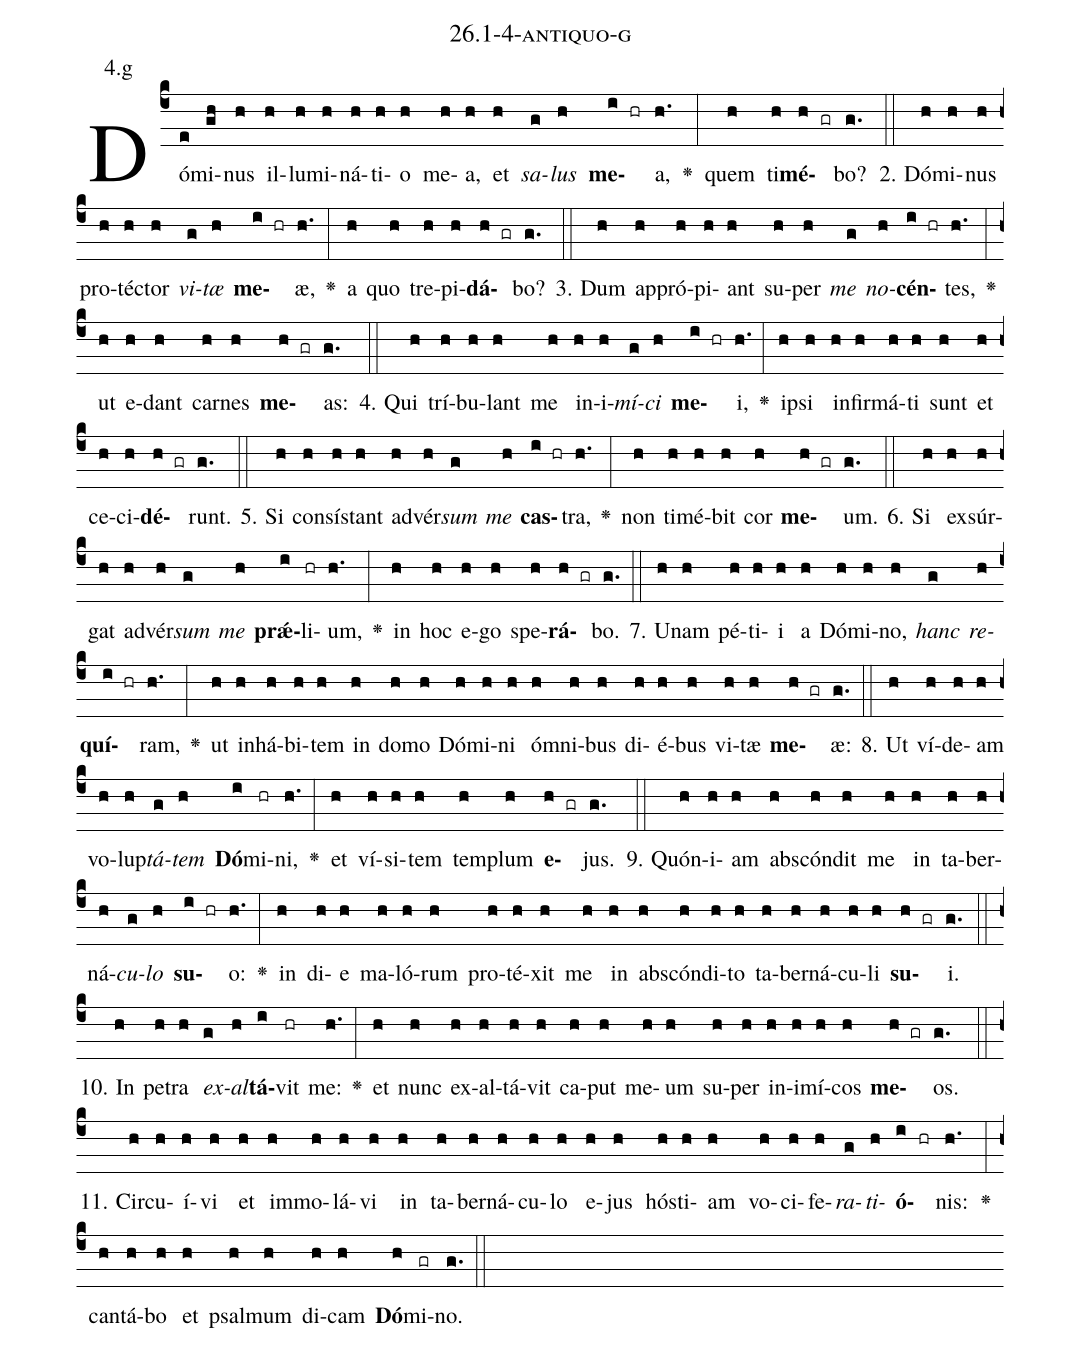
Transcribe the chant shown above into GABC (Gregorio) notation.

name: 26.1-4-antiquo-g;
annotation: 4.g;
%%
(c4)Dó(e)mi(gh)nus(h) il(h)lu(h)mi(h)ná(h)ti(h)o(h) me(h)a,(h) et(h) <i>sa</i>(g)<i>lus</i>(h) <b>me</b>(i hr)a,(h.) <v>\greheightstar</v>(:) quem(h) ti(h)<b>mé</b>(h gr)bo?(g.) (::)
2. Dó(h)mi(h)nus(h) pro(h)téc(h)tor(h) <i>vi</i>(g)<i>tæ</i>(h) <b>me</b>(i hr)æ,(h.) <v>\greheightstar</v>(:) a(h) quo(h) tre(h)pi(h)<b>dá</b>(h gr)bo?(g.) (::)
3. Dum(h) ap(h)pró(h)pi(h)ant(h) su(h)per(h) <i>me</i>(g) <i>no</i>(h)<b>cén</b>(i hr)tes,(h.) <v>\greheightstar</v>(:) ut(h) e(h)dant(h) car(h)nes(h) <b>me</b>(h gr)as:(g.) (::)
4. Qui(h) trí(h)bu(h)lant(h) me(h) in(h)i(h)<i>mí</i>(g)<i>ci</i>(h) <b>me</b>(i hr)i,(h.) <v>\greheightstar</v>(:) ip(h)si(h) in(h)fir(h)má(h)ti(h) sunt(h) et(h) ce(h)ci(h)<b>dé</b>(h gr)runt.(g.) (::)
5. Si(h) con(h)sís(h)tant(h) ad(h)vér(h)<i>sum</i>(g) <i>me</i>(h) <b>cas</b>(i hr)tra,(h.) <v>\greheightstar</v>(:) non(h) ti(h)mé(h)bit(h) cor(h) <b>me</b>(h gr)um.(g.) (::)
6. Si(h) ex(h)súr(h)gat(h) ad(h)vér(h)<i>sum</i>(g) <i>me</i>(h) <b>prǽ</b>(i)li(hr)um,(h.) <v>\greheightstar</v>(:) in(h) hoc(h) e(h)go(h) spe(h)<b>rá</b>(h gr)bo.(g.) (::)
7. U(h)nam(h) pé(h)ti(h)i(h) a(h) Dó(h)mi(h)no,(h) <i>hanc</i>(g) <i>re</i>(h)<b>quí</b>(i hr)ram,(h.) <v>\greheightstar</v>(:) ut(h) in(h)há(h)bi(h)tem(h) in(h) do(h)mo(h) Dó(h)mi(h)ni(h) óm(h)ni(h)bus(h) di(h)é(h)bus(h) vi(h)tæ(h) <b>me</b>(h gr)æ:(g.) (::)
8. Ut(h) ví(h)de(h)am(h) vo(h)lup(h)<i>tá</i>(g)<i>tem</i>(h) <b>Dó</b>(i)mi(hr)ni,(h.) <v>\greheightstar</v>(:) et(h) ví(h)si(h)tem(h) tem(h)plum(h) <b>e</b>(h gr)jus.(g.) (::)
9. Quón(h)i(h)am(h) abs(h)cón(h)dit(h) me(h) in(h) ta(h)ber(h)ná(h)<i>cu</i>(g)<i>lo</i>(h) <b>su</b>(i hr)o:(h.) <v>\greheightstar</v>(:) in(h) di(h)e(h) ma(h)ló(h)rum(h) pro(h)té(h)xit(h) me(h) in(h) abs(h)cón(h)di(h)to(h) ta(h)ber(h)ná(h)cu(h)li(h) <b>su</b>(h gr)i.(g.) (::)
10. In(h) pe(h)tra(h) <i>ex</i>(g)<i>al</i>(h)<b>tá</b>(i)vit(hr) me:(h.) <v>\greheightstar</v>(:) et(h) nunc(h) ex(h)al(h)tá(h)vit(h) ca(h)put(h) me(h)um(h) su(h)per(h) in(h)i(h)mí(h)cos(h) <b>me</b>(h gr)os.(g.) (::)
11. Cir(h)cu(h)í(h)vi(h) et(h) im(h)mo(h)lá(h)vi(h) in(h) ta(h)ber(h)ná(h)cu(h)lo(h) e(h)jus(h) hós(h)ti(h)am(h) vo(h)ci(h)fe(h)<i>ra</i>(g)<i>ti</i>(h)<b>ó</b>(i hr)nis:(h.) <v>\greheightstar</v>(:) can(h)tá(h)bo(h) et(h) psal(h)mum(h) di(h)cam(h) <b>Dó</b>(h)mi(gr)no.(g.) (::)
